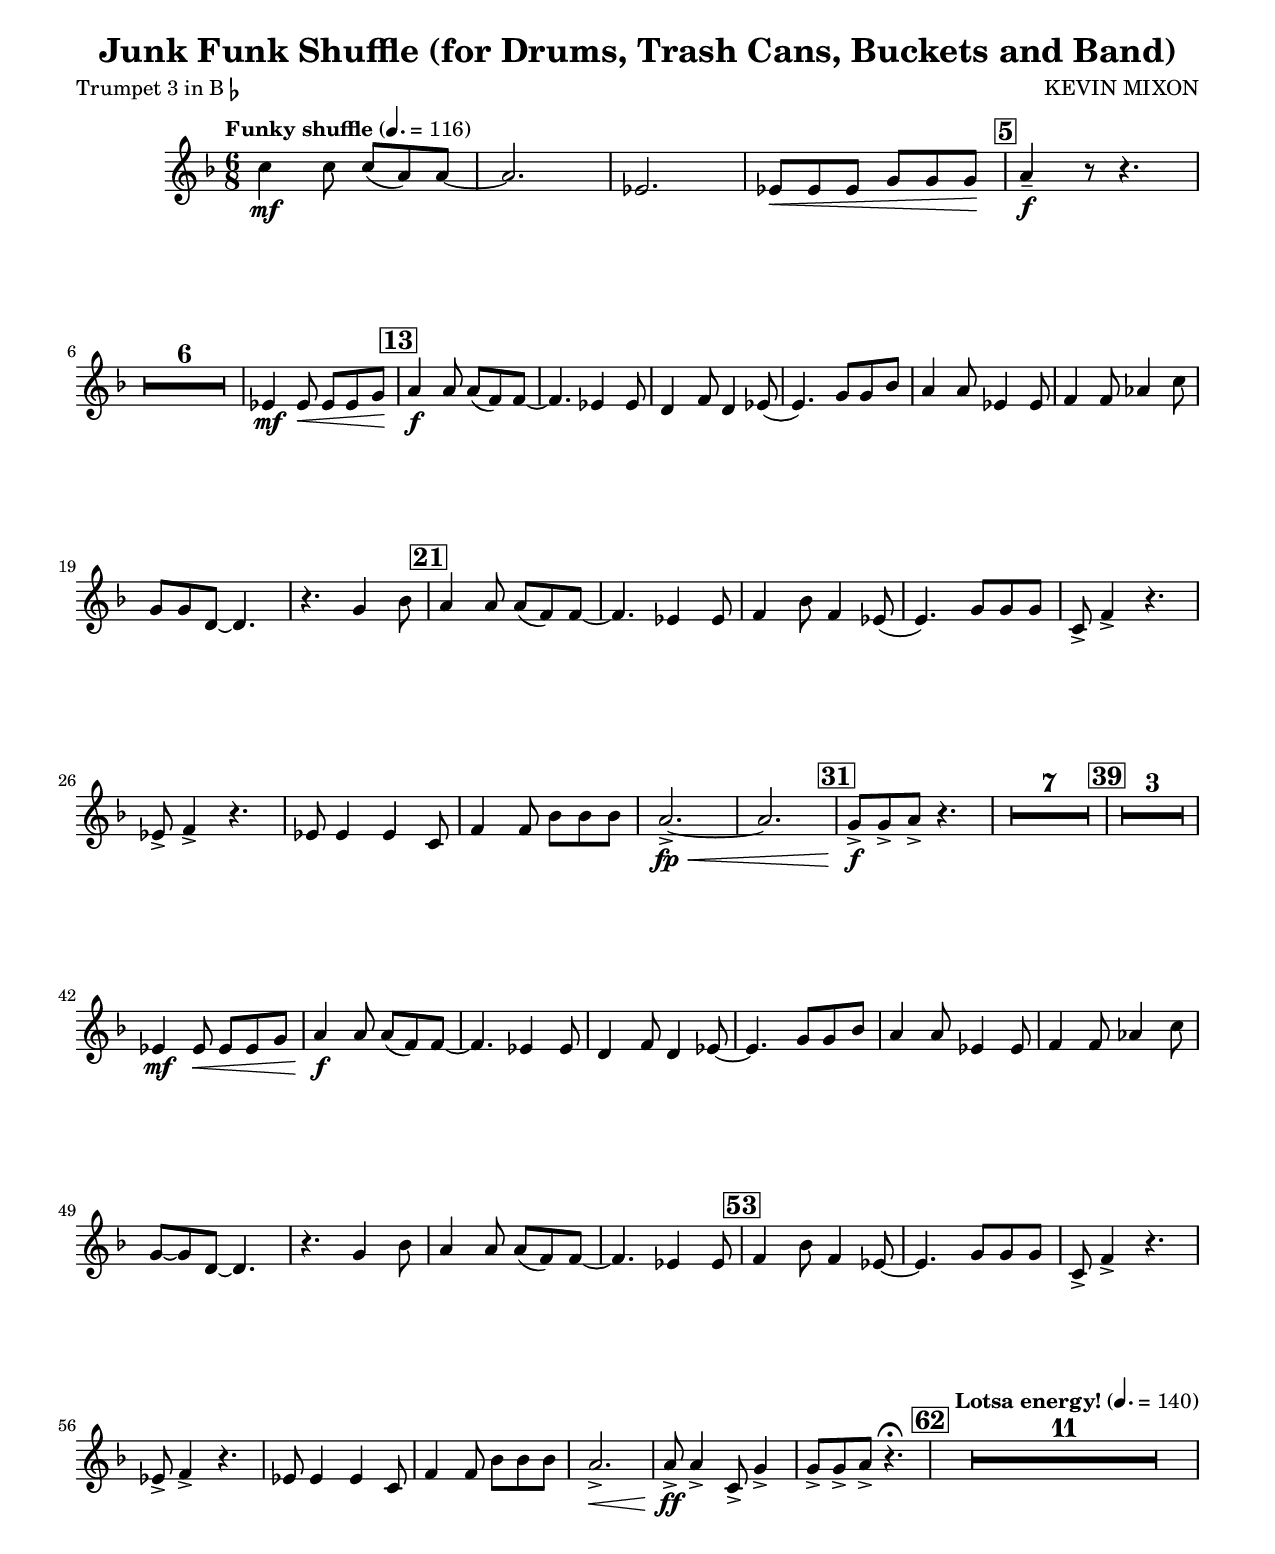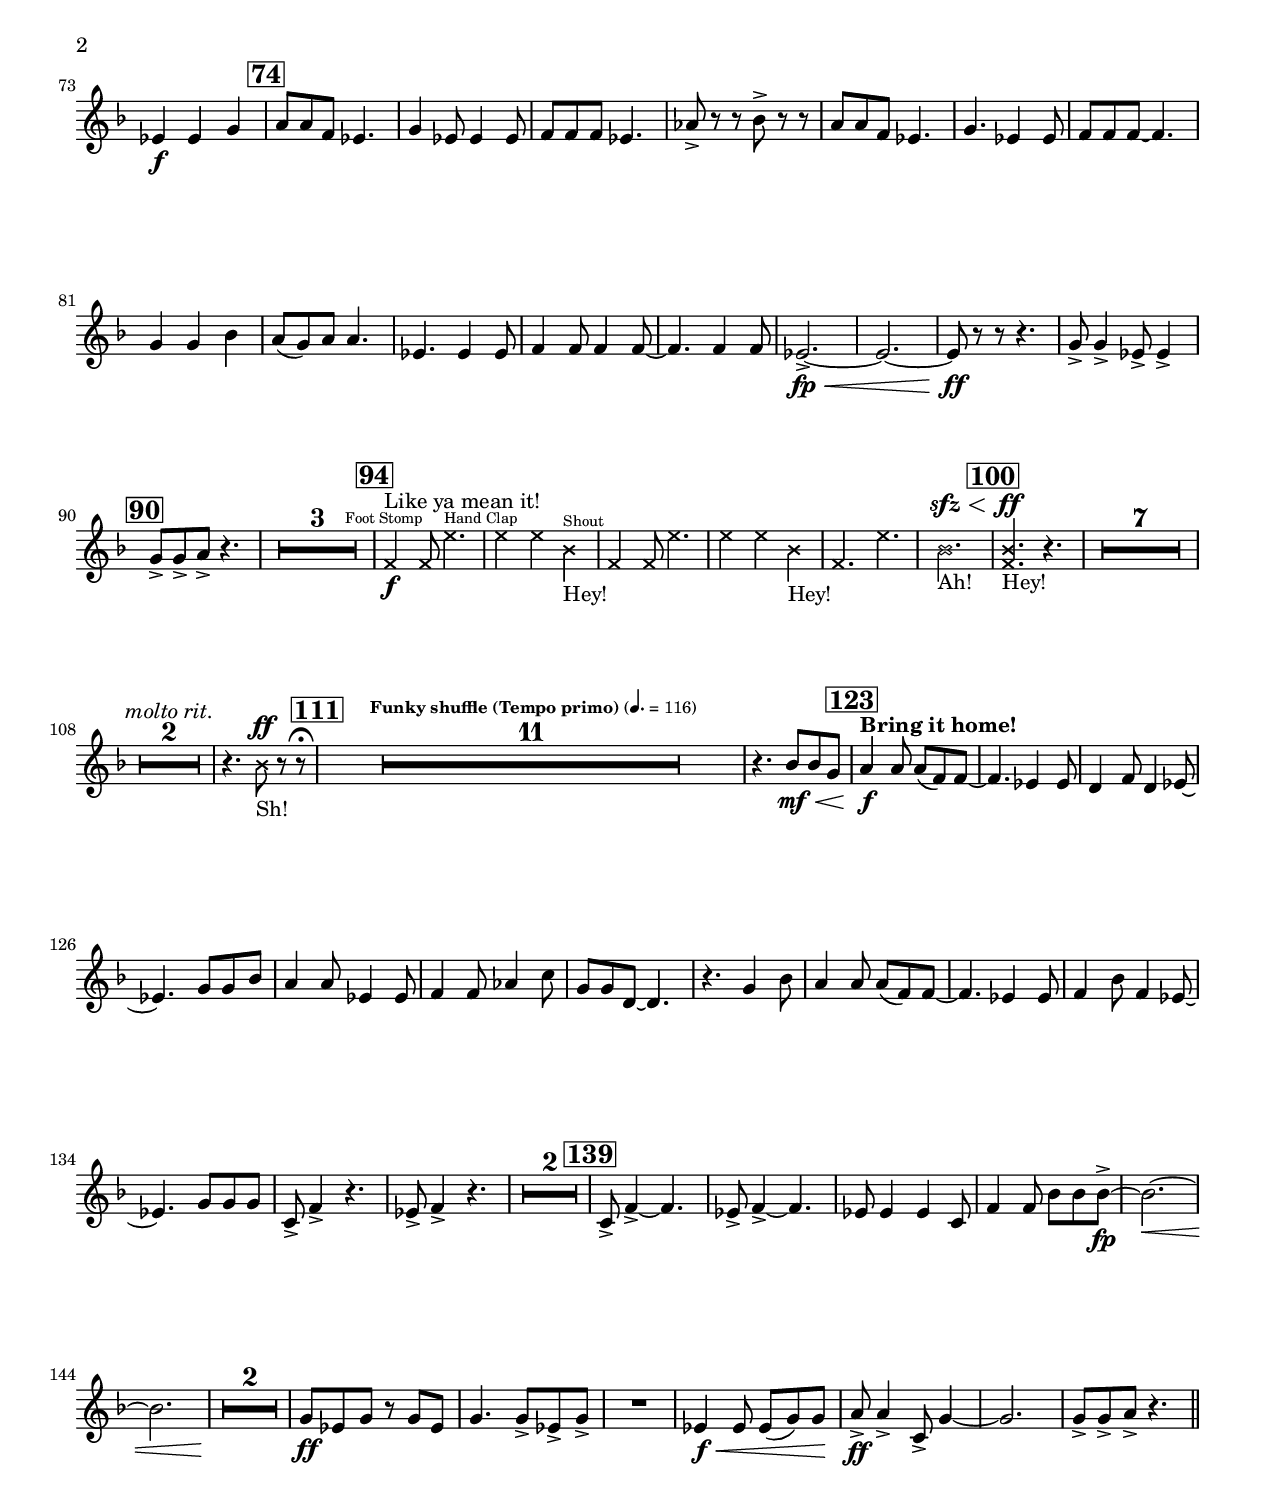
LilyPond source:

\version "2.18.2"

\header {
  title = "Junk Funk Shuffle (for Drums, Trash Cans, Buckets and Band)"
  composer = "KEVIN MIXON"
  poet = \markup { "Trumpet 3 in B" \flat }
  }

#(set-global-staff-size 18.3084948425)
\paper {
  paper-width = 21.59\cm
  paper-height = 27.94\cm
  top-margin = 1.29\cm
  bottom-margin = 1.29\cm
  left-margin = 1.29\cm
  right-margin = 1.29\cm
}

\score {    
  \layout {
    \context { \Score
      autoBeaming = ##f
    }
  }

  \new Voice {
    \compressFullBarRests
    \override MultiMeasureRest.expand-limit = #1
    \set Score.markFormatter = #format-mark-box-numbers

  \relative c'' {
    \tempo "Funky shuffle" 4. = 116
    \clef "treble" \key f \major \time 6/8 | % 1
    c4 \mf c8 c8 ( [ a8 ) a8 ~ ] | % 2
    a2. | % 3
    es2. | % 4
    es8 \< [ es8 es8 ] g8 [ g8 g8 \! ] | % 5
    \mark #5
    a4-- \f b8 \rest b4. \rest \break | % 6
    R2.*6 |
    es,4 \mf es8 \< es8 [ es8 g8 \! ] | % 7
    \mark #13
    a4 \f a8 a8 ( [ f8 ) f8 ~ ] | % 8
    f4. es4 es8 | % 9
    d4 f8 d4 es8 ( | \barNumberCheck #16
    e4. ) g8 [ g8 bes8 ] | % 11
    a4 a8 es4 es8 | % 12
    f4 f8 as4 c8 \break | % 13
    g8 [ g8 d8 ~ ] d4. | % 14
    b'4. \rest g4 bes8 | % 15
    \mark #21
    a4 a8 a8 ( [ f8 ) f8 ~ ] | % 16
    f4. es4 es8 | % 17
    f4 bes8 f4 es8 ( | % 18
    e4. ) g8 [ g8 g8 ] | % 19
    c,8-> f4-> b4. \rest \break | \barNumberCheck #26
    es,8-> f4-> b4. \rest | % 21
    es,8 es4 es4 c8 | % 22
    f4 f8 bes8 [ bes8 bes8 ] | % 23
    a2.->~ \< \fp | % 24
    a2. | % 25
    \mark #31
    g8-> \! \f [ g8-> a8-> ] b4. \rest | % 27
    R2. * 7 |
    \mark #39
    R2. * 3 |
    es,4 \mf es8 \< es8 [ es8 g8 ] | % 28
    a4 \! \f a8 a8 ( [ f8 ) f8 ~ ] | % 29
    f4. es4 es8 | \barNumberCheck #45
    d4 f8 d4 es8~ | % 31
    es4. g8 [ g bes ] | % 32
    a4 a8 es4 es8 | % 33
    f4 f8 as4 c8 | % 34
    g8~ [ g8 d8~ ] d4. |
    r4. g4 bes8 |
    a4 a8 a8 ( [ f8 ) f8~ ] |
    f4. ees4 ees8 |
    \mark #53
    f4 bes8 f4 ees8~ |
    ees4. g8 [ g g ] |
    c,8-> f4-> r4. |
    es8-> f4-> b4. \rest | % 35
    es,8 es4 es4 c8 | % 36
    f4 f8 bes8 [ bes8 bes8 ] | % 37
    a2.-> \< \! | % 38
    a8-> \ff a4-> c,8-> g'4-> | % 39
    g8-> [ g8-> a8-> ] b4. \rest ^\fermata | \barNumberCheck #62
    \mark #62
    \override Score.MetronomeMark.padding = #3
    \tempo "Lotsa energy!" 4. = 140
    R2. * 11 \pageBreak |
  }

   \relative es' {
    es4 \f es4 g4 | % 2
    \mark #74
    a8 [ a8 f8 ] es4. | % 3
    g4 es8 es4 es8 | % 4
    f8 [ f8 f8 ] es4. | % 5
    as8-> b8 \rest b8 \rest bes8-> b8 \rest b8 \rest | % 6
    a8 [ a8 f8 ] es4. | % 7
    g4. es4 es8 | % 8
    f8 [ f8 f8 ~ ] f4. | % 9
    g4 g4 bes4 | \barNumberCheck #82
    a8 ( [ g8 ) a8 ] a4. | % 11
    es4. es4 es8 | % 12
    f4 f8 f4 f8 ~ | % 13
    f4. f4 f8 | % 14
    es2.~ -> \< \fp | % 15
    es2.~ | % 16
    es8 \! \ff b'8 \rest b8 \rest b4. \rest | % 17
    g8-> g4-> es8-> es4-> | % 18
    \mark #90
    g8-> [ g8-> a8-> ] b4. \rest | % 22

    \once \override MultiMeasureRest.minimum-length = #12
    R2. * 3 | % 24

    \mark #94
    \xNotesOn
    f4^\markup { \center-align \teeny "Foot Stomp" }^\markup { "Like ya mean it!" } \f f8 e'4.^\markup { \teeny "Hand Clap" } |
    e4 e4 bes4^\markup{ \teeny "Shout" }_"Hey!" |
    f4 f8 e'4. |
    e4 e4 bes4_"Hey!" |
    f4. e'4. |
    \dynamicUp
    bes2._"Ah!" \sfz \< |
    \mark #100
    <f bes>4._"Hey!" \ff \! r4. |
    R2. * 7 |
    R2. * 2 ^\markup { \italic "molto rit." } |
    r4. bes8_"Sh!" \ff r8 r8 \fermata |
    \dynamicDown
    \xNotesOff
    \mark #111
    \override Score.MetronomeMark.font-size = #-2
    \tempo "Funky shuffle (Tempo primo)" 4. = 116
    \once \override MultiMeasureRest.minimum-length = #45
    R2. * 11 |
    r4. bes8 \mf \< [ bes8 g8 ] |
    \mark #123
    a4^\markup { \bold "Bring it home!" } \f \! a8 a8 ( [ f8 ) f8 ~ ] | \barNumberCheck #124
    f4. es4 es8 | % 31
    d4 f8 d4 es8~ | % 32
    es4. g8 [ g8 bes8 ] | % 33
    a4 a8 es4 es8 | % 34
    f4 f8 as4 c8 | % 35
    g8 [ g8 d8 ] ~ d4. | % 36
    b'4. \rest g4 bes8 | % 37
    a4 a8 a8 ( [ f8 ) f8 ~ ] | % 38
    f4. es4 es8 | % 39
    f4 bes8 f4 es8~ | \barNumberCheck #134
    es4. g8 [ g g ] | % 41
    c,8-> f4-> b4. \rest | % 42
    es,8-> f4-> b4. \rest | % 44
    R2. * 2 |
    \mark #139
    c,8-> f4-> ~ f4. | % 45
    es8-> f4-> ~ f4. | % 46
    es8 es4 es4 c8 | % 47
    f4 f8 bes8 [ bes8 bes8-> \fp ~ ] | % 48
    bes2. \< ~ | % 49
    bes2. | % 51
    R2. * 2 \! |
    g8 \ff [ es8 g8 ] b8 \rest g8 [ es ] | % 52
    g4. g8-> [ es-> g-> ] | % 53
    R2. | % 54
    es4 \f \< es8 es8 ( [ g ) g ] \! | % 55
    a8-> \ff a4-> c,8-> g'4 ~ | % 56
    g2. | % 57
    g8-> [ g-> a-> ] b4. \rest \bar "||"
  }
}
}
 \midi{}